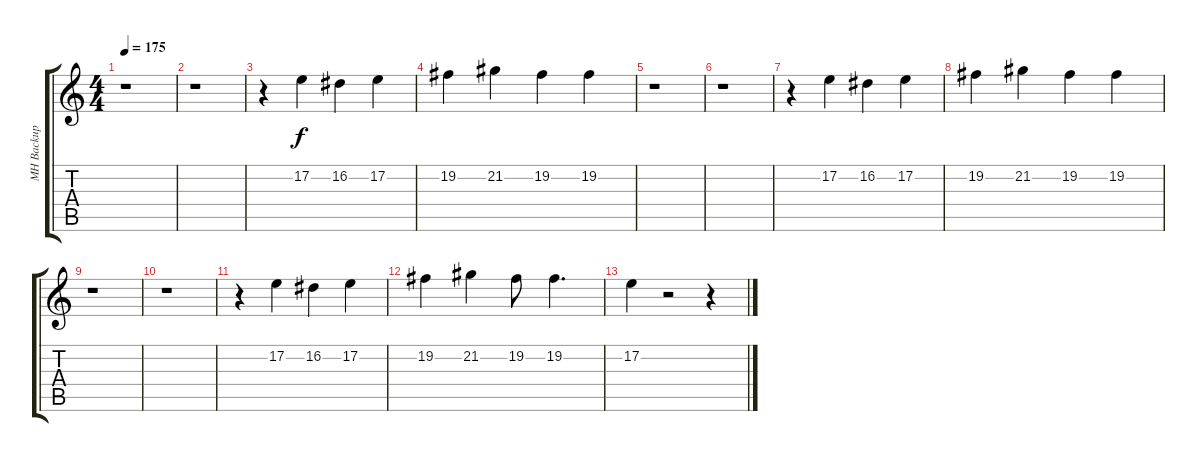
\track ("MH Backup Vocals" "MH Backup ") {instrument cello}
\staff {score tabs}
\tuning (E4 B3 G3 D3 A2 E2) {hide}
\ts (4 4)
\tempo 175
\clef g2
\ks c
r.1{dy f} |
r.1 |
r.4 17.2.4 16.2.4 17.2.4 |
19.2.4 21.2.4 19.2.4 19.2.4 |
r.1 |
r.1 |
r.4 17.2.4 16.2.4 17.2.4 |
19.2.4 21.2.4 19.2.4 19.2.4 |
r.1 |
r.1 |
r.4 17.2.4 16.2.4 17.2.4 |
19.2.4 21.2.4 19.2.8 19.2.4{d} |
17.2.4 r.2 r.4
